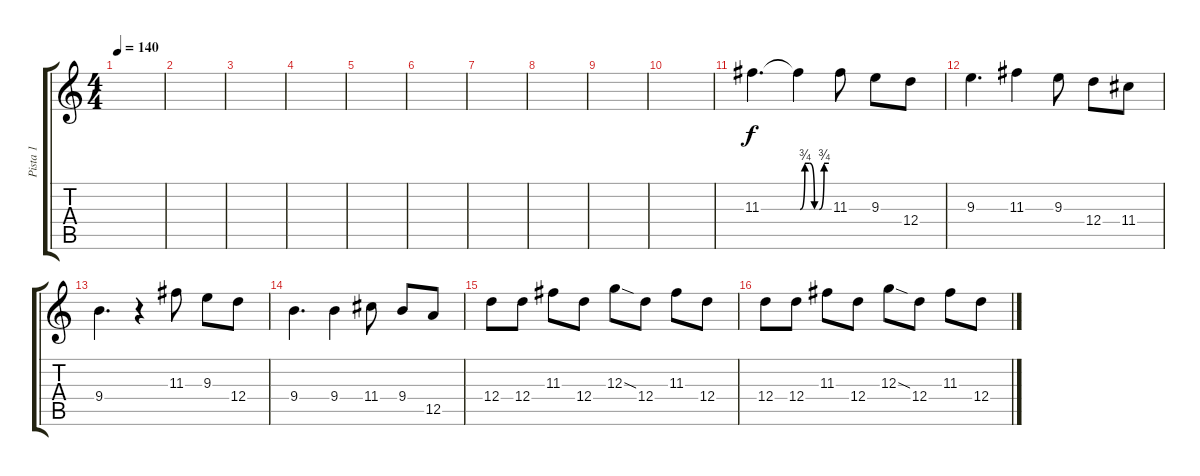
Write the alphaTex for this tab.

\track ("Pista 1" "Pista 1") {instrument overdrivenguitar}
\staff {score tabs}
\tuning (E4 B3 G3 D3 A2 E2) {hide}
\ts (4 4)
\tempo 140
\clef g2
\ks c
|
|
|
|
|
|
|
|
|
|
11.3.4{d} 11.3{be (custom 0 0 10 3 20 3 30 0 40 0 50 3 60 3) t}.4 11.3.8 9.3.8 12.4.8 |
9.3.4{d} 11.3.4 9.3.8 12.4.8 11.4.8 |
9.4.4{d} r.4 11.3.8 9.3.8 12.4.8 |
9.4.4{d} 9.4.4 11.4.8 9.4.8 12.5.8 |
12.4.8 12.4.8 11.3.8 12.4.8 12.3{sod}.8 12.4.8 11.3.8 12.4.8 |
12.4.8 12.4.8 11.3.8 12.4.8 12.3{sod}.8 12.4.8 11.3.8 12.4.8
